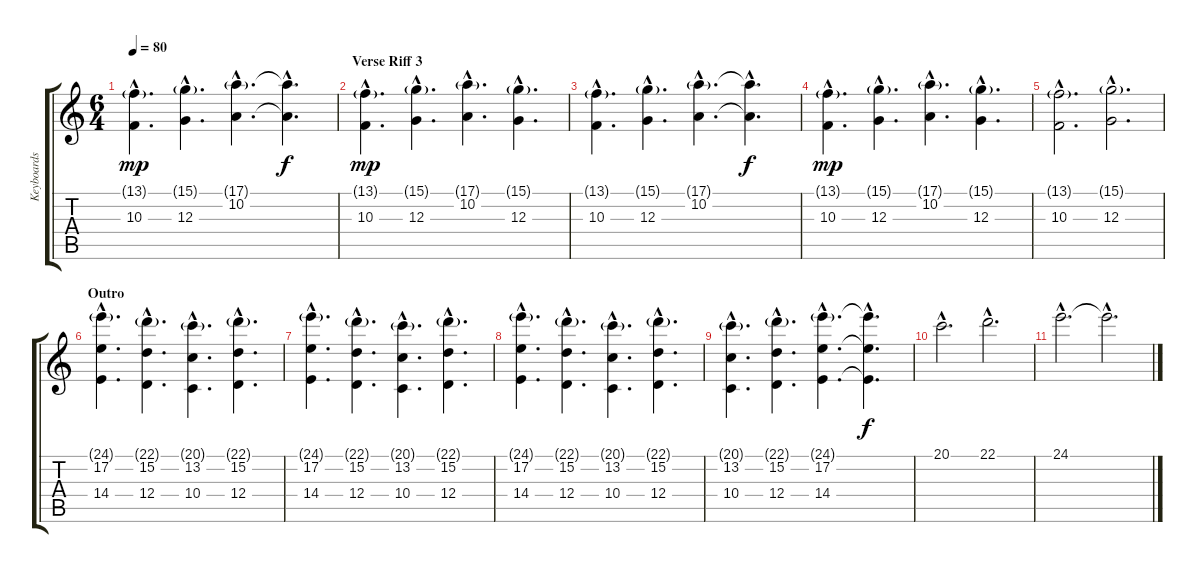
\track ("Keyboards 2" "Keyboards ") {instrument stringensemble2}
\staff {score tabs}
\tuning (E4 B3 G3 D3 A2 E2) {hide}
\ts (6 4)
\tempo 80
\clef g2
\ks c
(13.1{g hac} 10.3{hac}).4{d dy mp} (15.1{g hac} 12.3{hac}).4{d} (17.1{g hac} 10.2{hac}).4{d} (17.1{hac t} 10.2{hac t}).4{d dy f} |
\section ("" "Verse Riff 3")
(13.1{g hac} 10.3{hac}).4{d dy mp} (15.1{g hac} 12.3{hac}).4{d} (17.1{g hac} 10.2{hac}).4{d} (15.1{g hac} 12.3{hac}).4{d} |
(13.1{g hac} 10.3{hac}).4{d} (15.1{g hac} 12.3{hac}).4{d} (17.1{g hac} 10.2{hac}).4{d} (17.1{hac t} 10.2{hac t}).4{d dy f} |
(13.1{g hac} 10.3{hac}).4{d dy mp} (15.1{g hac} 12.3{hac}).4{d} (17.1{g hac} 10.2{hac}).4{d} (15.1{g hac} 12.3{hac}).4{d} |
(13.1{g hac} 10.3{hac}).2{d} (15.1{g hac} 12.3{hac}).2{d} |
\section ("" "Outro")
(24.1{g hac} 17.2{hac} 14.4{hac}).4{d} (22.1{g hac} 15.2{hac} 12.4{hac}).4{d} (20.1{g hac} 13.2{hac} 10.4{hac}).4{d} (22.1{g hac} 15.2{hac} 12.4{hac}).4{d} |
(24.1{g hac} 17.2{hac} 14.4{hac}).4{d} (22.1{g hac} 15.2{hac} 12.4{hac}).4{d} (20.1{g hac} 13.2{hac} 10.4{hac}).4{d} (22.1{g hac} 15.2{hac} 12.4{hac}).4{d} |
(24.1{g hac} 17.2{hac} 14.4{hac}).4{d} (22.1{g hac} 15.2{hac} 12.4{hac}).4{d} (20.1{g hac} 13.2{hac} 10.4{hac}).4{d} (22.1{g hac} 15.2{hac} 12.4{hac}).4{d} |
(20.1{g hac} 13.2{hac} 10.4{hac}).4{d} (22.1{g hac} 15.2{hac} 12.4{hac}).4{d} (24.1{g hac} 17.2{hac} 14.4{hac}).4{d} (24.1{hac t} 17.2{hac t} 14.4{hac t}).4{d dy f} |
20.1{hac}.2{d} 22.1{hac}.2{d} |
24.1{hac}.2{d} 24.1{hac t}.2{d volume 0}
